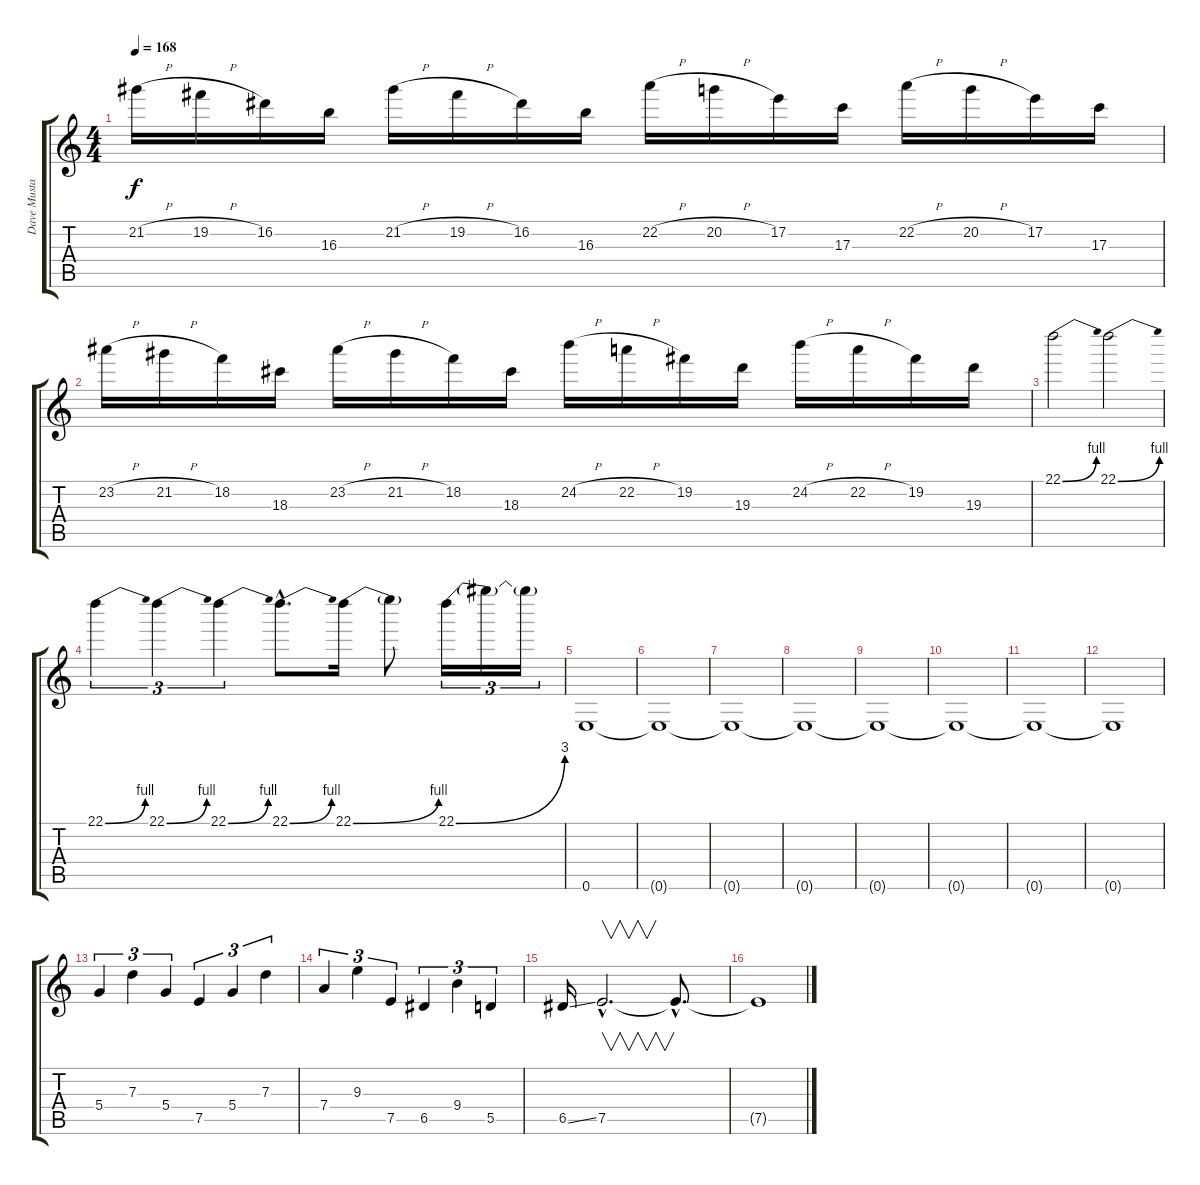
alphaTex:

\track ("Dave Mustaine" "Dave Musta") {instrument distortionguitar}
\staff {score tabs}
\tuning (E4 B3 G3 D3 A2 E2) {hide}
\ts (4 4)
\tempo 168
\clef g2
\ks c
21.2{h}.16{dy f} 19.2{h}.16 16.2.16 16.3.16 21.2{h}.16 19.2{h}.16 16.2.16 16.3.16 22.2{h}.16 20.2{h}.16 17.2.16 17.3.16 22.2{h}.16 20.2{h}.16 17.2.16 17.3.16 |
23.2{h}.16 21.2{h}.16 18.2.16 18.3.16 23.2{h}.16 21.2{h}.16 18.2.16 18.3.16 24.2{h}.16 22.2{h}.16 19.2.16 19.3.16 24.2{h}.16 22.2{h}.16 19.2.16 19.3.16 |
22.1{be (bend 0 0 60 4)}.2 22.1{be (bend 0 0 60 4)}.2 |
22.1{be (bend 0 0 60 4)}.4{tu (3 2)} 22.1{be (bend 0 0 60 4)}.4{tu (3 2)} 22.1{be (bend 0 0 60 4)}.4{tu (3 2)} 22.1{be (bend 0 0 60 4) hac}.8{d} 22.1{be (bend 0 0 60 4)}.16 22.1{t}.8 22.1{be (bend 0 0 60 12)}.16{tu (3 2)} 22.1{t}.16{tu (3 2)} 22.1{t}.16{tu (3 2)} |
0.6.1 |
0.6{t}.1 |
0.6{t}.1 |
0.6{t}.1 |
0.6{t}.1 |
0.6{t}.1 |
0.6{t}.1 |
0.6{t}.1 |
5.4.4{tu (3 2)} 7.3.4{tu (3 2)} 5.4.4{tu (3 2)} 7.5.4{tu (3 2)} 5.4.4{tu (3 2)} 7.3.4{tu (3 2)} |
7.4.4{tu (3 2)} 9.3.4{tu (3 2)} 7.5.4{tu (3 2)} 6.5.4{tu (3 2)} 9.4.4{tu (3 2)} 5.5.4{tu (3 2)} |
6.5{ss}.16 7.5{hac}.2{v d} 7.5{hac t}.8{d} |
7.5{t}.1
